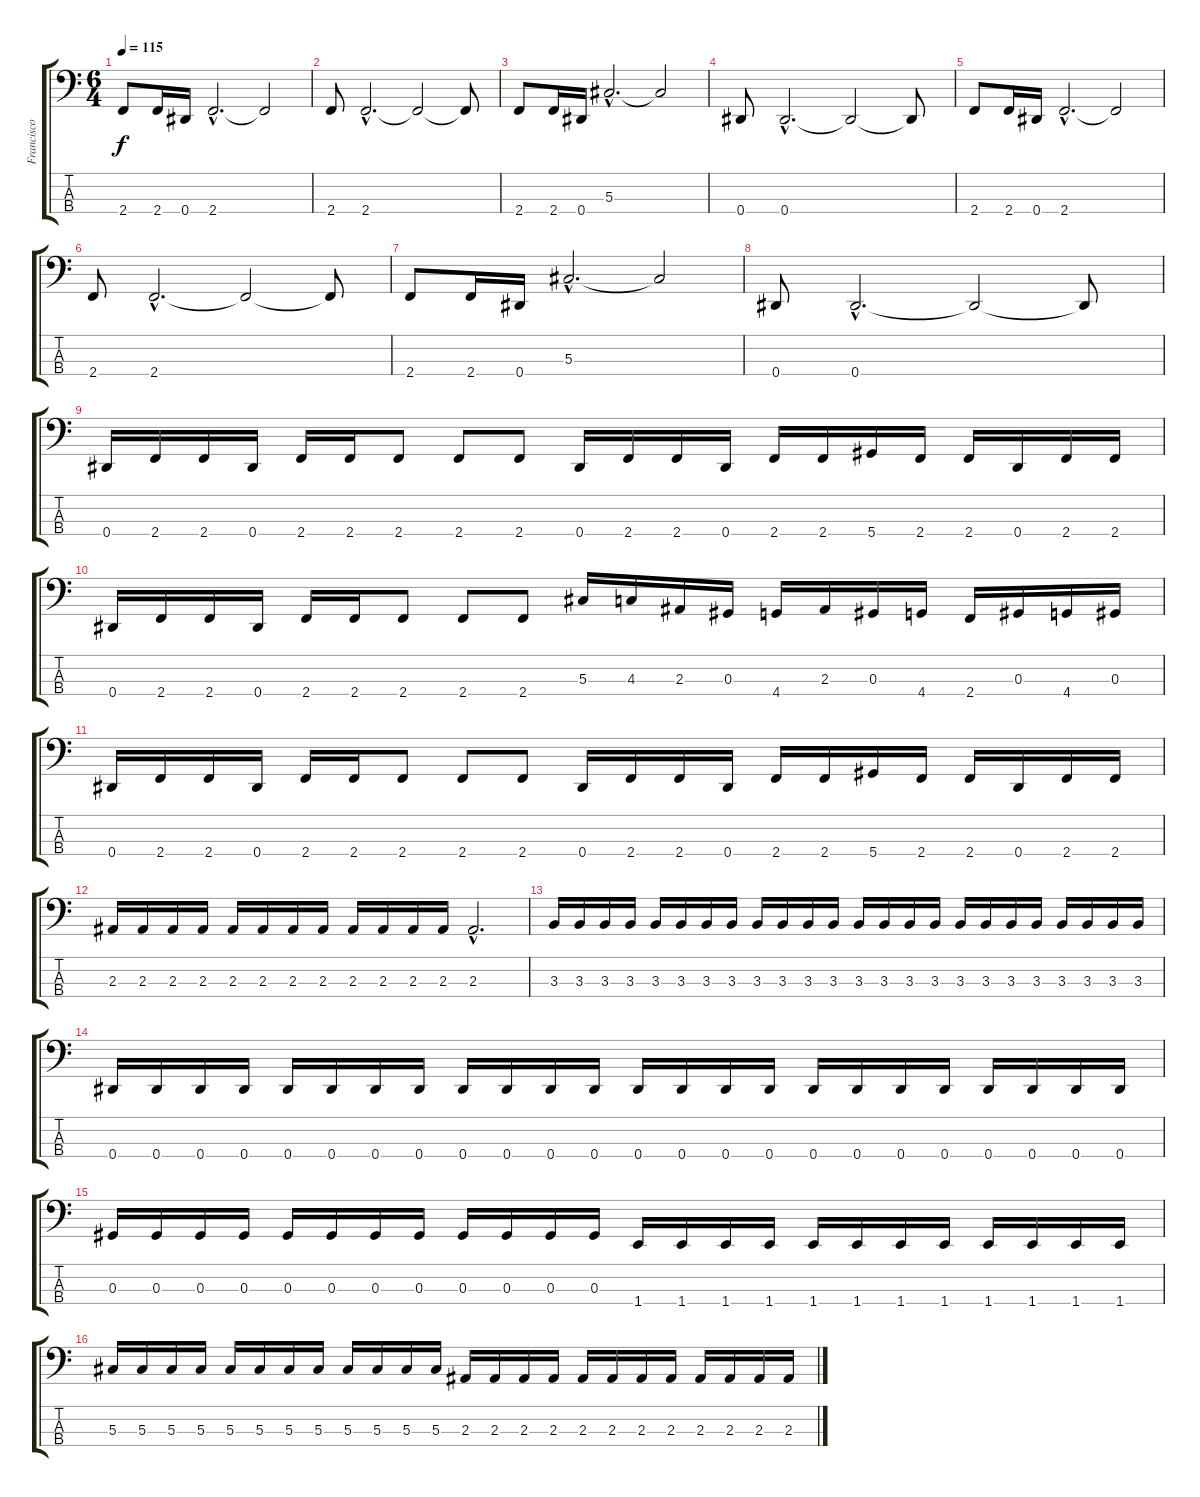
\track ("Francisco Fidalgo" "Francisco ") {instrument electricbasspick}
\staff {score tabs}
\tuning (Gb2 Db2 Ab1 Eb1) {hide}
\ts (6 4)
\tempo 115
\clef f4
\ks c
2.4.8{dy f} 2.4.16 0.4.16 2.4{hac}.2{d} 2.4{t}.2 |
2.4.8 2.4{hac}.2{d} 2.4{t}.2 2.4{t}.8 |
2.4.8 2.4.16 0.4.16 5.3{hac}.2{d} 5.3{t}.2 |
0.4.8 0.4{hac}.2{d} 0.4{t}.2 0.4{t}.8 |
2.4.8 2.4.16 0.4.16 2.4{hac}.2{d} 2.4{t}.2 |
2.4.8 2.4{hac}.2{d} 2.4{t}.2 2.4{t}.8 |
2.4.8 2.4.16 0.4.16 5.3{hac}.2{d} 5.3{t}.2 |
0.4.8 0.4{hac}.2{d} 0.4{t}.2 0.4{t}.8 |
0.4.16 2.4.16 2.4.16 0.4.16 2.4.16 2.4.16 2.4.8 2.4.8 2.4.8 0.4.16 2.4.16 2.4.16 0.4.16 2.4.16 2.4.16 5.4.16 2.4.16 2.4.16 0.4.16 2.4.16 2.4.16 |
0.4.16 2.4.16 2.4.16 0.4.16 2.4.16 2.4.16 2.4.8 2.4.8 2.4.8 5.3.16 4.3.16 2.3.16 0.3.16 4.4.16 2.3.16 0.3.16 4.4.16 2.4.16 0.3.16 4.4.16 0.3.16 |
0.4.16 2.4.16 2.4.16 0.4.16 2.4.16 2.4.16 2.4.8 2.4.8 2.4.8 0.4.16 2.4.16 2.4.16 0.4.16 2.4.16 2.4.16 5.4.16 2.4.16 2.4.16 0.4.16 2.4.16 2.4.16 |
2.3.16 2.3.16 2.3.16 2.3.16 2.3.16 2.3.16 2.3.16 2.3.16 2.3.16 2.3.16 2.3.16 2.3.16 2.3{hac}.2{d} |
3.3.16 3.3.16 3.3.16 3.3.16 3.3.16 3.3.16 3.3.16 3.3.16 3.3.16 3.3.16 3.3.16 3.3.16 3.3.16 3.3.16 3.3.16 3.3.16 3.3.16 3.3.16 3.3.16 3.3.16 3.3.16 3.3.16 3.3.16 3.3.16 |
0.4.16 0.4.16 0.4.16 0.4.16 0.4.16 0.4.16 0.4.16 0.4.16 0.4.16 0.4.16 0.4.16 0.4.16 0.4.16 0.4.16 0.4.16 0.4.16 0.4.16 0.4.16 0.4.16 0.4.16 0.4.16 0.4.16 0.4.16 0.4.16 |
0.3.16 0.3.16 0.3.16 0.3.16 0.3.16 0.3.16 0.3.16 0.3.16 0.3.16 0.3.16 0.3.16 0.3.16 1.4.16 1.4.16 1.4.16 1.4.16 1.4.16 1.4.16 1.4.16 1.4.16 1.4.16 1.4.16 1.4.16 1.4.16 |
5.3.16 5.3.16 5.3.16 5.3.16 5.3.16 5.3.16 5.3.16 5.3.16 5.3.16 5.3.16 5.3.16 5.3.16 2.3.16 2.3.16 2.3.16 2.3.16 2.3.16 2.3.16 2.3.16 2.3.16 2.3.16 2.3.16 2.3.16 2.3.16
